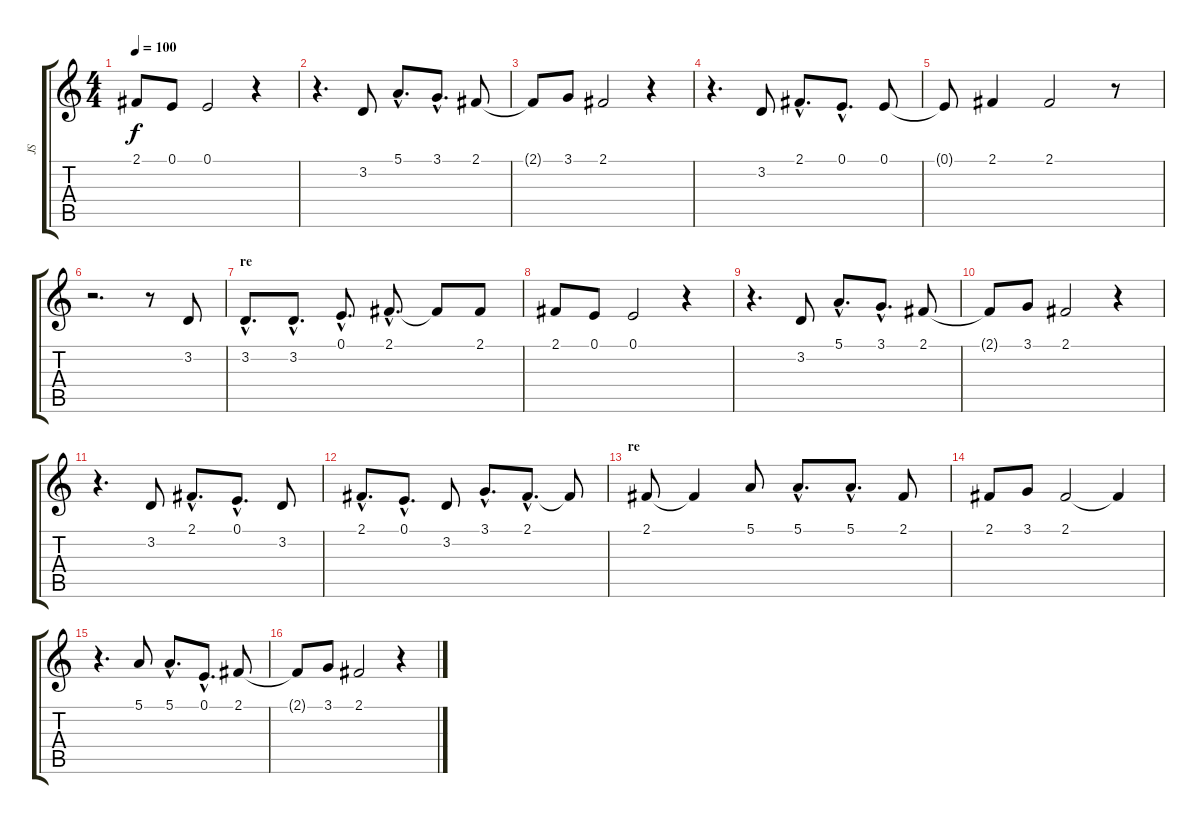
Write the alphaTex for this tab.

\track ("JS" "JS") {instrument violin}
\staff {score tabs}
\tuning (E4 B3 G3 D3 A2 E2) {hide}
\ts (4 4)
\tempo 100
\clef g2
\ks c
2.1.8{dy f} 0.1.8 0.1.2 r.4 |
r.4{d} 3.2.8 5.1{hac}.8{d} 3.1{hac}.8{d} 2.1.8 |
2.1{t}.8 3.1.8 2.1.2 r.4 |
r.4{d} 3.2.8 2.1{hac}.8{d} 0.1{hac}.8{d} 0.1.8 |
0.1{t}.8 2.1.4 2.1.2 r.8 |
r.2{d} r.8 3.2.8 |
\section ("" "re")
3.2{hac}.8{d} 3.2{hac}.8{d} 0.1{hac}.8{d} 2.1{hac}.8{d} 2.1{t}.8 2.1.8 |
2.1.8 0.1.8 0.1.2 r.4 |
r.4{d} 3.2.8 5.1{hac}.8{d} 3.1{hac}.8{d} 2.1.8 |
2.1{t}.8 3.1.8 2.1.2 r.4 |
r.4{d} 3.2.8 2.1{hac}.8{d} 0.1{hac}.8{d} 3.2.8 |
2.1{hac}.8{d} 0.1{hac}.8{d} 3.2.8 3.1{hac}.8{d} 2.1{hac}.8{d} 2.1{t}.8 |
\section ("" "re")
2.1.8 2.1{t}.4 5.1.8 5.1{hac}.8{d} 5.1{hac}.8{d} 2.1.8 |
2.1.8 3.1.8 2.1.2 2.1{t}.4 |
r.4{d} 5.1.8 5.1{hac}.8{d} 0.1{hac}.8{d} 2.1.8 |
2.1{t}.8 3.1.8 2.1.2 r.4
